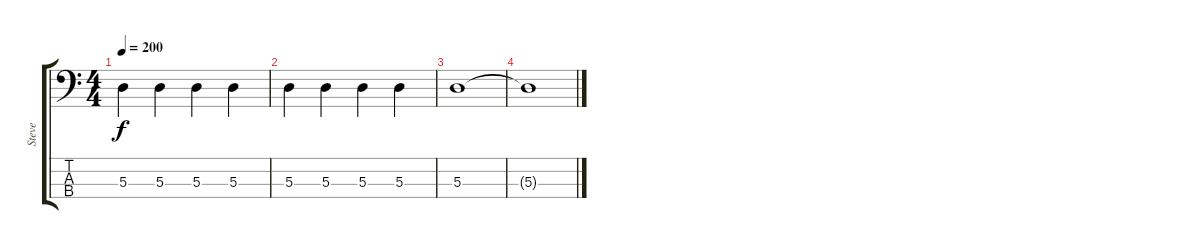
\track ("Steve" "Steve") {instrument electricbassfinger}
\staff {score tabs}
\tuning (G2 D2 A1 E1) {hide}
\ts (4 4)
\tempo 200
\clef f4
\ks c
5.3.4{dy f} 5.3.4 5.3.4 5.3.4 |
5.3.4 5.3.4 5.3.4 5.3.4 |
5.3.1 |
5.3{t}.1
